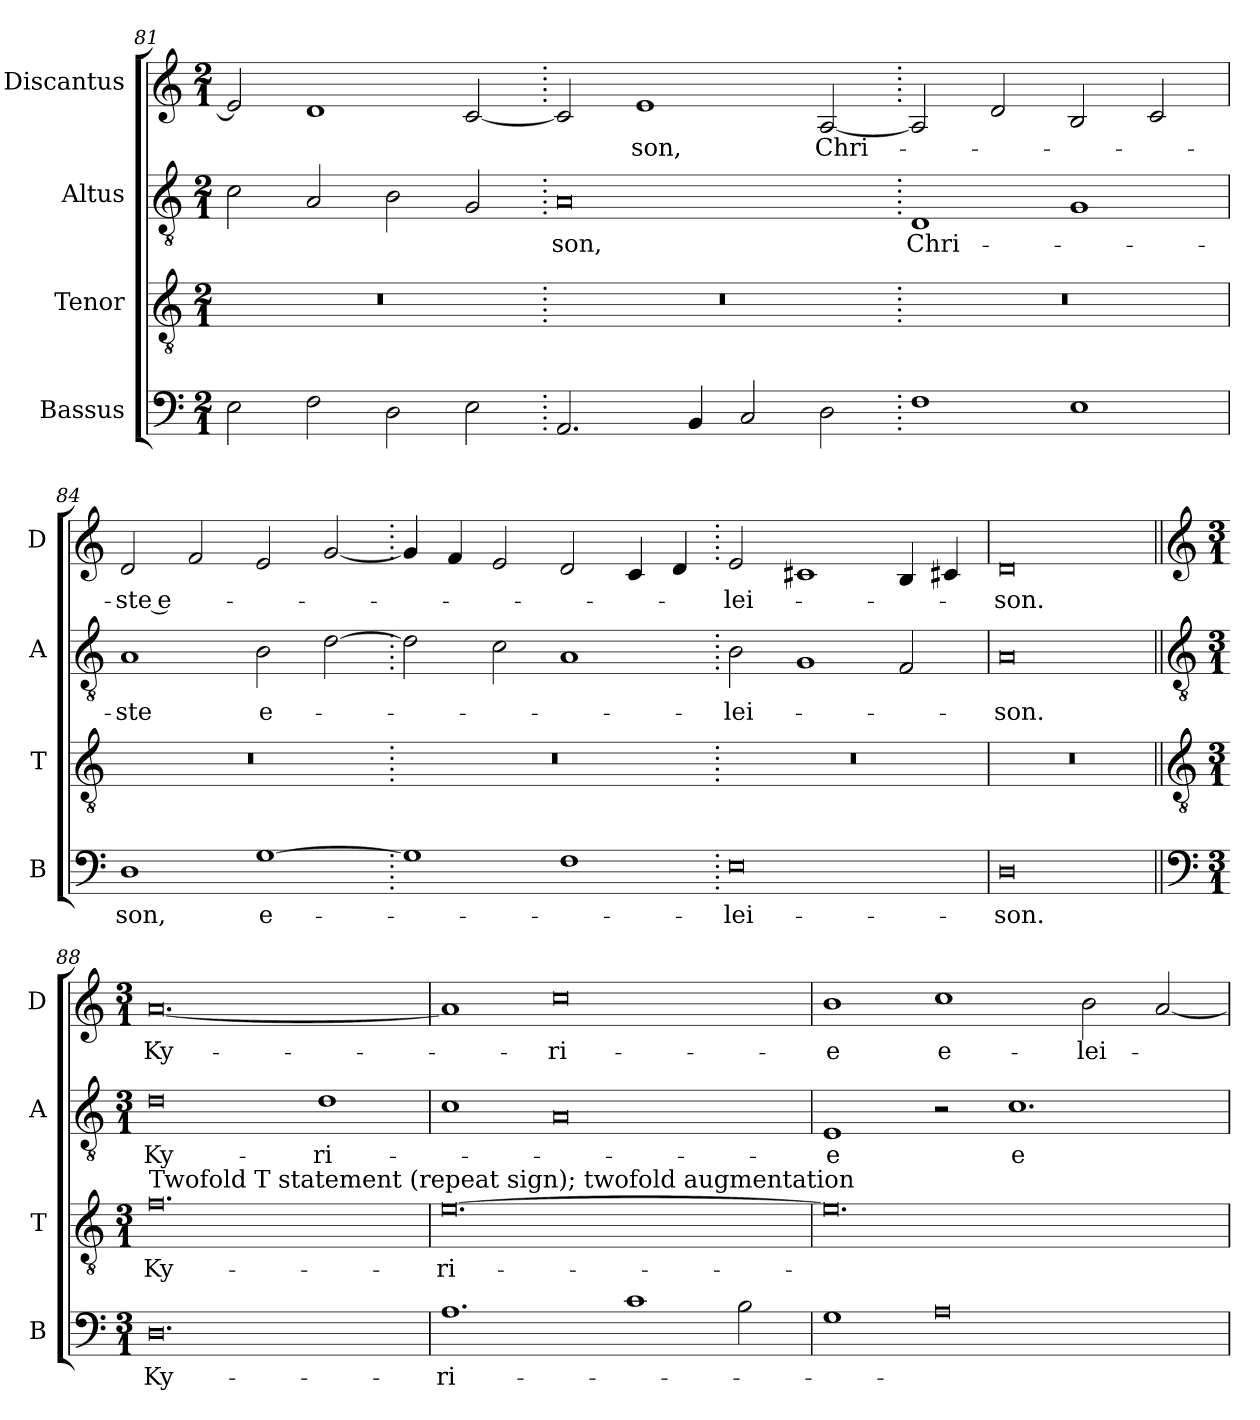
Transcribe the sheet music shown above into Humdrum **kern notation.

**kern	**text	**kern	**text	**kern	**text	**kern	**text
*part4	*part4	*part3	*part3	*part2	*part2	*part1	*part1
*staff4	*staff4	*staff3	*staff3	*staff2	*staff2	*staff1	*staff1
*I"Bassus	*	*I"Tenor	*	*I"Altus	*	*I"Discantus	*
*I'B	*	*I'T	*	*I'A	*	*I'D	*
*clefF4	*	*clefGv2	*	*clefGv2	*	*clefG2	*
*k[]	*	*k[]	*	*k[]	*	*k[]	*
*M2/1	*	*M2/1	*	*M2/1	*	*M2/1	*
=81	=81	=81	=81	=81	=81	=81	=81
2E	.	0r	.	2c	.	2e]	.
2F	.	.	.	2A	.	1d	.
2D	.	.	.	2B	.	.	.
2E	.	.	.	2G	.	[2c	.
=82.	=82.	=82.	=82.	=82.	=82.	=82.	=82.
2.AA	.	0r	.	0A	-son,	2c]	.
.	.	.	.	.	.	1e	-son,
4BB	.	.	.	.	.	.	.
2C	.	.	.	.	.	.	.
2D	.	.	.	.	.	[2A	Chri-
=83.	=83.	=83.	=83.	=83.	=83.	=83.	=83.
1F	.	0r	.	1D	Chri-	2A]	.
.	.	.	.	.	.	2d	.
1E	.	.	.	1G	.	2B	.
.	.	.	.	.	.	2c	.
=84	=84	=84	=84	=84	=84	=84	=84
1D	-son,	0r	.	1A	-ste	2d	-ste e-
.	.	.	.	.	.	2f	.
[1G	e-	.	.	2B	e-	2e	.
.	.	.	.	[2d	.	[2g	.
=85.	=85.	=85.	=85.	=85.	=85.	=85.	=85.
1G]	.	0r	.	2d]	.	4g]	.
.	.	.	.	.	.	4f	.
.	.	.	.	2c	.	2e	.
1F	.	.	.	1A	.	2d	.
.	.	.	.	.	.	4c	.
.	.	.	.	.	.	4d	.
=86.	=86.	=86.	=86.	=86.	=86.	=86.	=86.
0E	-lei-	0r	.	2B	-lei-	2e	-lei-
.	.	.	.	1G	.	1c#X	.
.	.	.	.	2F	.	4B	.
.	.	.	.	.	.	4c#X	.
=87	=87	=87	=87	=87	=87	=87	=87
0D	-son.	0r	.	0A	-son.	0d	-son.
!!LO:LB:g=z
=88||	=88||	=88||	=88||	=88||	=88||	=88||	=88||
*clefF4	*	*clefGv2	*	*clefGv2	*	*clefG2	*
*k[]	*	*k[]	*	*k[]	*	*k[]	*
*M3/1	*	*M3/1	*	*M3/1	*	*M3/1	*
!	!	!LO:TX:a:t=Twofold T statement (repeat sign); twofold augmentation	!	!	!	!	!
0.D	-Ky-	0.f	Ky-	0d	Ky-	[0.a	Ky-
.	.	.	.	1d	-ri-	.	.
=89	=89	=89	=89	=89	=89	=89	=89
1.A	-ri-	[0.e	-ri-	1c	.	1a]	.
.	.	.	.	0A	.	0cc	-ri-
1c	.	.	.	.	.	.	.
2B	.	.	.	.	.	.	.
=90	=90	=90	=90	=90	=90	=90	=90
1G	.	0.e]	.	1E	-e	1b	-e
0A	.	.	.	2r	.	1cc	e-
.	.	.	.	1.c	e-	.	.
.	.	.	.	.	.	2b	-lei-
.	.	.	.	.	.	[2a	.
=	=	=	=	=	=	=	=
*-	*-	*-	*-	*-	*-	*-	*-
